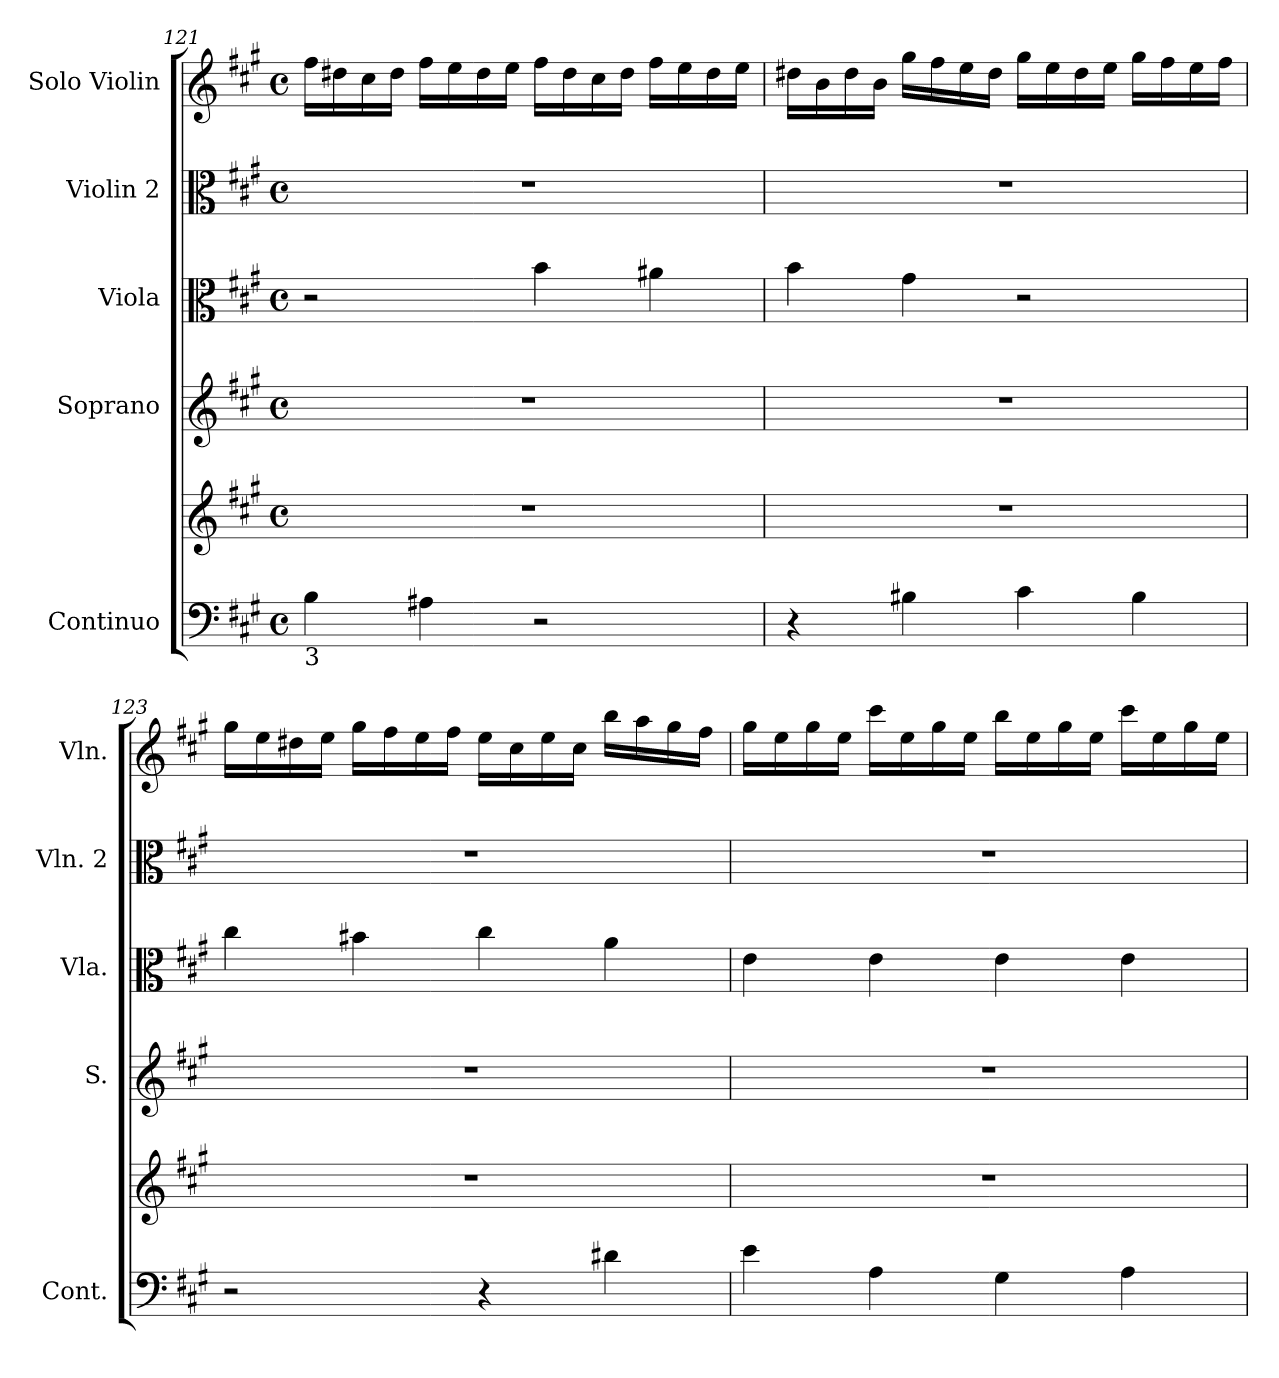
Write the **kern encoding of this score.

**kern	**kern	**kern	**kern	**kern	**kern
*part5	*part5	*part4	*part3	*part2	*part1
*staff6	*staff5	*staff4	*staff3	*staff2	*staff1
*I"Continuo	*	*I"Soprano	*I"Viola	*I"Violin 2	*I"Solo Violin
*I'Cont.	*	*I'S.	*I'Vla.	*I'Vln. 2	*I'Vln.
*clefF4	*clefG2	*clefG2	*clefC3	*clefC3	*clefG2
*k[f#c#g#]	*k[f#c#g#]	*k[f#c#g#]	*k[f#c#g#]	*k[f#c#g#]	*k[f#c#g#]
*A:	*A:	*A:	*A:	*A:	*A:
*M4/4	*M4/4	*M4/4	*M4/4	*M4/4	*M4/4
*met(c)	*met(c)	*met(c)	*met(c)	*met(c)	*met(c)
=121	=121	=121	=121	=121	=121
!LO:TX:b:t=3	!	!	!	!	!
4Bi\	1r	1r	2r	1r	16ff#i\LL
.	.	.	.	.	16dd#Xi\
.	.	.	.	.	16cc#i\
.	.	.	.	.	16dd#i\JJ
4A#Xi\	.	.	.	.	16ff#i\LL
.	.	.	.	.	16eei\
.	.	.	.	.	16dd#i\
.	.	.	.	.	16eei\JJ
2r	.	.	4bi\	.	16ff#i\LL
.	.	.	.	.	16dd#i\
.	.	.	.	.	16cc#i\
.	.	.	.	.	16dd#i\JJ
.	.	.	4a#Xi\	.	16ff#i\LL
.	.	.	.	.	16eei\
.	.	.	.	.	16dd#i\
.	.	.	.	.	16eei\JJ
=122	=122	=122	=122	=122	=122
4r	1r	1r	4bi\	1r	16dd#Xi\LL
.	.	.	.	.	16bi\
.	.	.	.	.	16dd#i\
.	.	.	.	.	16bi\JJ
4B#Xi\	.	.	4g#i\	.	16gg#i\LL
.	.	.	.	.	16ff#i\
.	.	.	.	.	16eei\
.	.	.	.	.	16dd#i\JJ
4c#i\	.	.	2r	.	16gg#i\LL
.	.	.	.	.	16eei\
.	.	.	.	.	16dd#i\
.	.	.	.	.	16eei\JJ
4B#i\	.	.	.	.	16gg#i\LL
.	.	.	.	.	16ff#i\
.	.	.	.	.	16eei\
.	.	.	.	.	16ff#i\JJ
!!LO:LB:g=z
=123	=123	=123	=123	=123	=123
2r	1r	1r	4cc#i\	1r	16gg#i\LL
.	.	.	.	.	16eei\
.	.	.	.	.	16dd#Xi\
.	.	.	.	.	16eei\JJ
.	.	.	4b#Xi\	.	16gg#i\LL
.	.	.	.	.	16ff#i\
.	.	.	.	.	16eei\
.	.	.	.	.	16ff#i\JJ
4r	.	.	4cc#i\	.	16eei\LL
.	.	.	.	.	16cc#i\
.	.	.	.	.	16eei\
.	.	.	.	.	16cc#i\JJ
4d#Xi\	.	.	4ai\	.	16bbi\LL
.	.	.	.	.	16aai\
.	.	.	.	.	16gg#i\
.	.	.	.	.	16ff#i\JJ
=124	=124	=124	=124	=124	=124
4ei\	1r	1r	4ei\	1r	16gg#i\LL
.	.	.	.	.	16eei\
.	.	.	.	.	16gg#i\
.	.	.	.	.	16eei\JJ
4Ai\	.	.	4ei\	.	16ccc#i\LL
.	.	.	.	.	16eei\
.	.	.	.	.	16gg#i\
.	.	.	.	.	16eei\JJ
4G#i\	.	.	4ei\	.	16bbi\LL
.	.	.	.	.	16eei\
.	.	.	.	.	16gg#i\
.	.	.	.	.	16eei\JJ
4Ai\	.	.	4ei\	.	16ccc#i\LL
.	.	.	.	.	16eei\
.	.	.	.	.	16gg#i\
.	.	.	.	.	16eei\JJ
=	=	=	=	=	=
*-	*-	*-	*-	*-	*-
